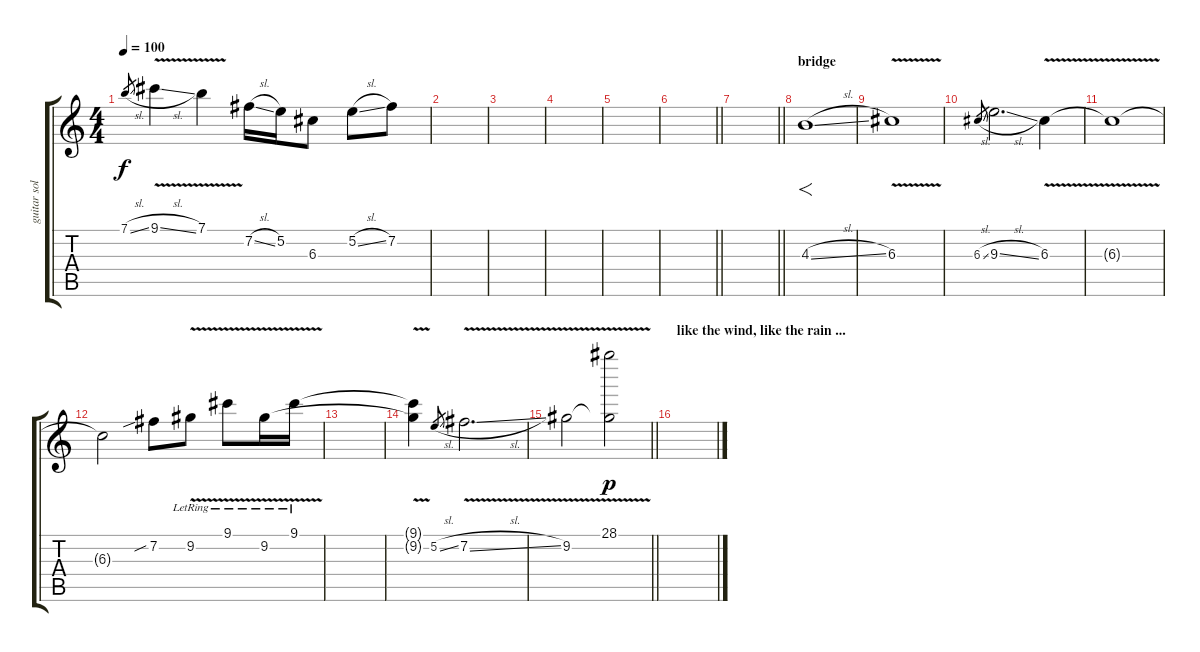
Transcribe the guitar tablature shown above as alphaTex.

\track ("guitar solo" "guitar sol") {instrument distortionguitar}
\staff {score tabs}
\tuning (E4 B3 G3 D3 A2 E2) {hide}
\ts (4 4)
\tempo 100
\clef g2
\ks c
7.1{sl}.8{gr dy f} 9.1{v sl}.4{instrument distortionguitar} 7.1{v}.4 7.2{sl}.16 5.2.16 6.3.8 5.2{sl}.8 7.2.8 |
|
|
|
|
\barLineRight lightlight
|
\barLineRight lightlight
|
\section ("" "bridge")
4.3{sl}.1{f} |
6.3{v}.1 |
6.3{sl}.8{gr} 9.3{sl}.2{d} 6.3{v}.4 |
6.3{t}.1 |
6.3{t}.2 7.2{sib}.8 9.2{v lr}.8 9.1{v lr}.8 9.2{v lr}.16 9.1{v lr}.16 |
|
(9.1{t} 9.2{t}).4 5.2{sl}.8{gr} 7.2{v sl}.2{d} |
\barLineRight lightlight
9.2{v}.2 (28.1{v} 9.2{t}).2{dy p} |
\section ("" "like the wind, like the rain ...")
